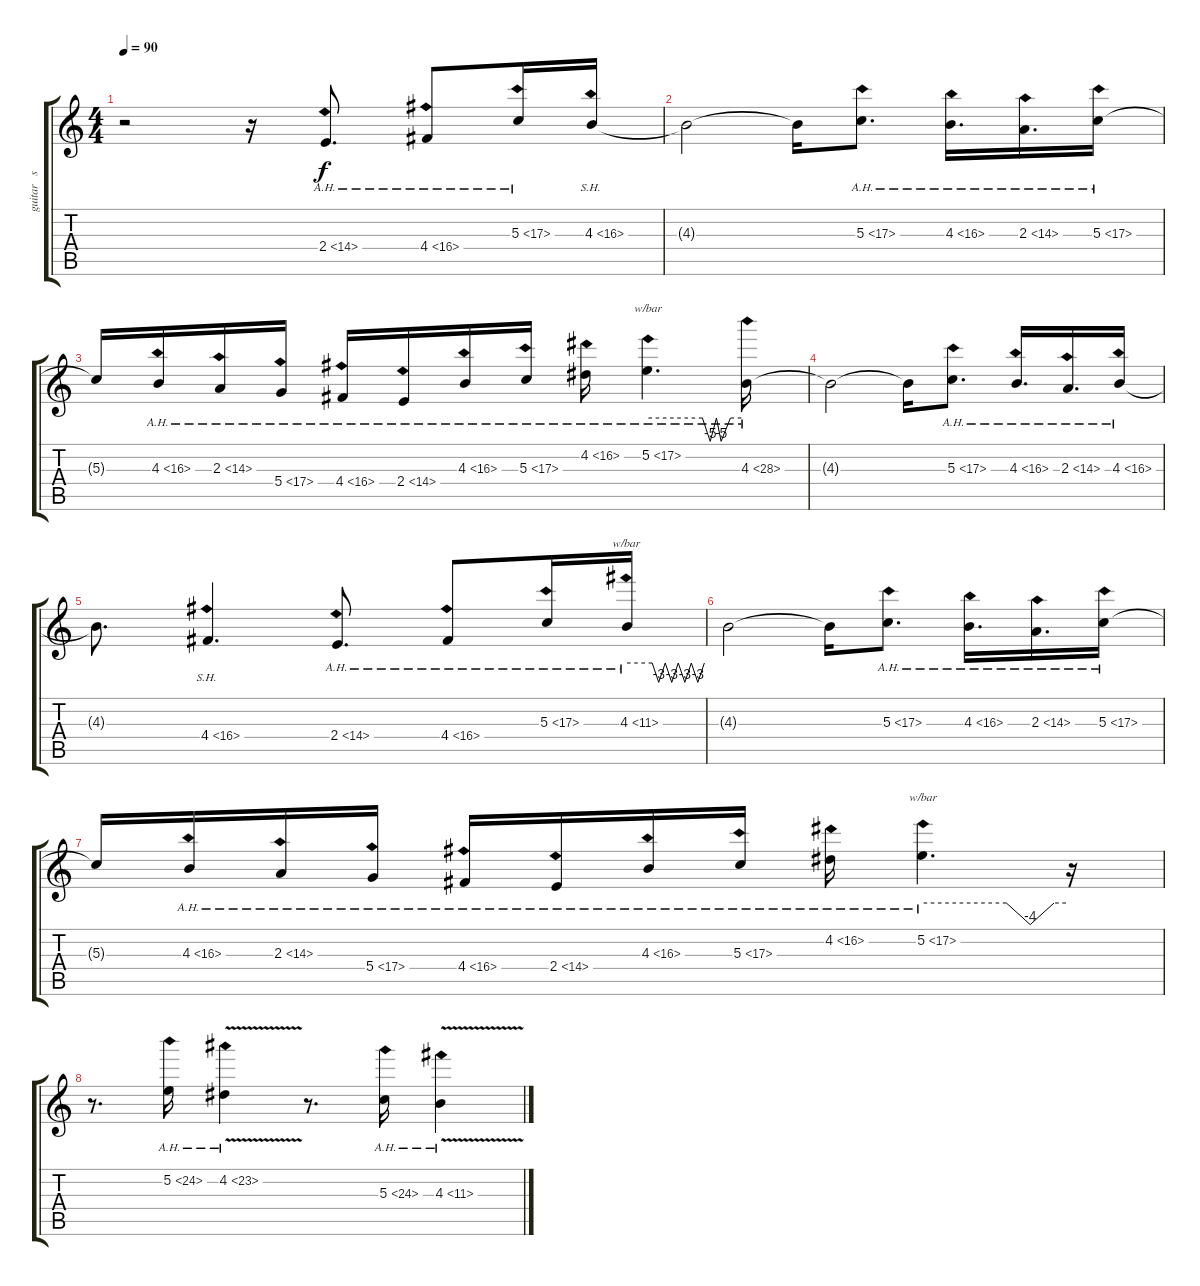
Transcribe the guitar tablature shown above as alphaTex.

\track ("guitar   solo    two" "guitar   s") {instrument overdrivenguitar}
\staff {score tabs}
\tuning (E4 B3 G3 D3 A2 E2) {hide}
\ts (4 4)
\tempo 90
\clef g2
\ks c
r.2{dy f} r.16 2.4{ah 12}.8{d} 4.4{ah 12}.8 5.3{ah 12}.16 4.3{sh 12}.16 |
4.3{t}.2 4.3{t}.16 5.3{ah 12}.8{d} 4.3{ah 12}.16{d} 2.3{ah 12}.16{d} 5.3{ah 12}.16 |
5.3{t}.16 4.3{ah 12}.16 2.3{ah 12}.16 5.4{ah 12}.16 4.4{ah 12}.16 2.4{ah 12}.16 4.3{ah 12}.16 5.3{ah 12}.16 4.2{ah 12}.16 5.2{ah 12}.4{d tbe (custom default 0 0 35 0 40 -20 44 0 47 -20 53 0 60 0)} 4.3{ah 24}.16 |
4.3{t}.2 4.3{t}.16 5.3{ah 12}.8{d} 4.3{ah 12}.16{d} 2.3{ah 12}.16{d} 4.3{ah 12}.16 |
4.3{t}.8{d} 4.4{sh 12}.4{d} 2.4{ah 12}.8{d} 4.4{ah 12}.8 5.3{ah 12}.16 4.3{ah 7}.16{tbe (custom default 0 0 20 0 25 -12 30 0 35 -12 40 0 45 -12 50 0 55 -12 60 0)} |
4.3{t}.2 4.3{t}.16 5.3{ah 12}.8{d} 4.3{ah 12}.16{d} 2.3{ah 12}.16{d} 5.3{ah 12}.16 |
5.3{t}.16 4.3{ah 12}.16 2.3{ah 12}.16 5.4{ah 12}.16 4.4{ah 12}.16 2.4{ah 12}.16 4.3{ah 12}.16 5.3{ah 12}.16 4.2{ah 12}.16 5.2{ah 12}.4{d tbe (custom default 0 0 35 0 45 -16 55 0 60 0)} r.16 |
r.8{d} 5.2{ah 19}.16 4.2{ah 19 v}.4 r.8{d} 5.3{ah 19}.16 4.3{ah 7 v}.4
